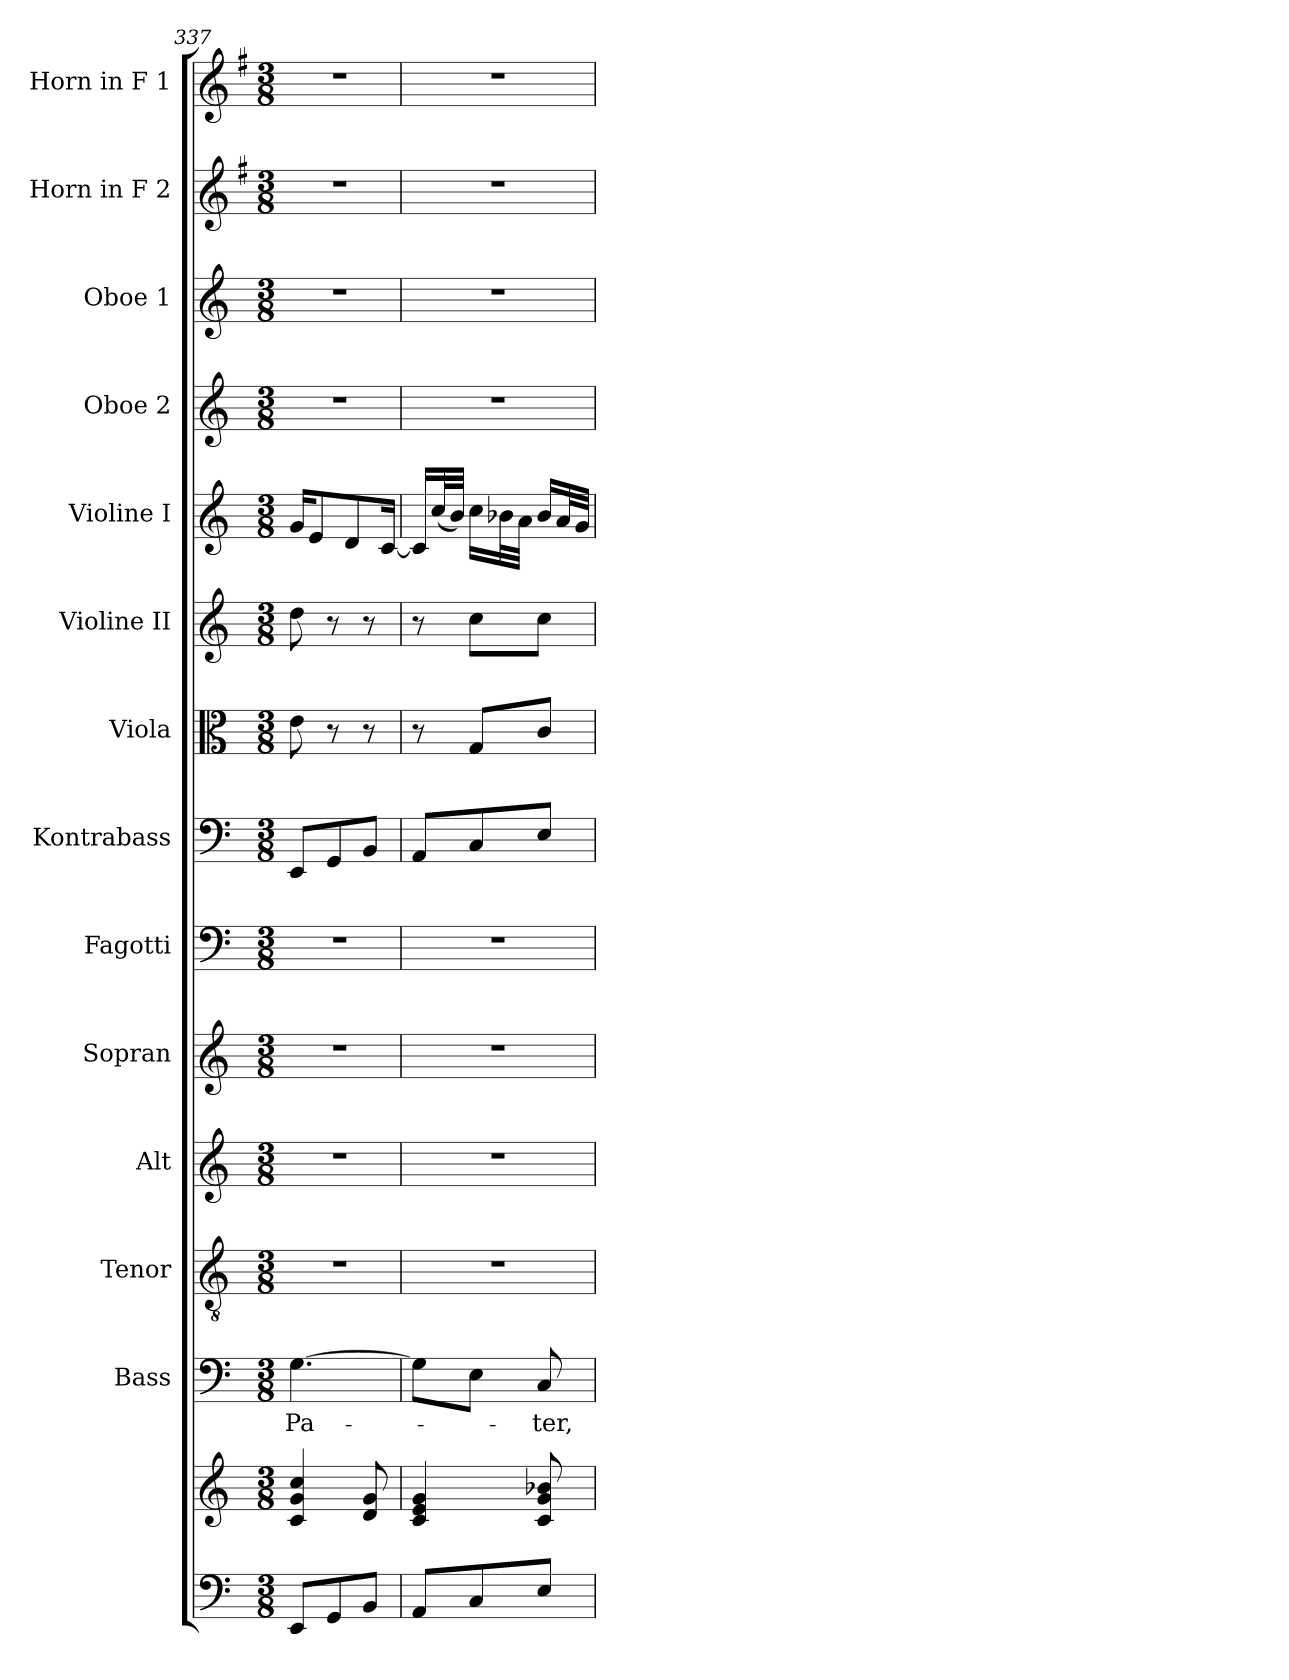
**kern	**kern	**kern	**text	**kern	**kern	**kern	**kern	**kern	**kern	**kern	**kern	**kern	**kern	**kern	**kern
*part14	*part14	*part13	*part13	*part12	*part11	*part10	*part9	*part8	*part7	*part6	*part5	*part4	*part3	*part2	*part1
*staff15	*staff14	*staff13	*staff13	*staff12	*staff11	*staff10	*staff9	*staff8	*staff7	*staff6	*staff5	*staff4	*staff3	*staff2	*staff1
*	*	*I"Bass	*	*I"Tenor	*I"Alt	*I"Sopran	*I"Fagotti	*I"Kontrabass	*I"Viola	*I"Violine II	*I"Violine I	*I"Oboe 2	*I"Oboe 1	*I"Horn in F 2	*I"Horn in F 1
*	*	*I'B.	*	*I'T.	*I'A.	*I'S.	*I'Fg.	*I'Kb.	*I'Vla.	*I'Vl. II	*I'Vl. I	*I'Ob. 2	*I'Ob. 1	*	*
!!LO:PB:g=z
*clefF4	*clefG2	*clefF4	*	*clefGv2	*clefG2	*clefG2	*clefF4	*clefF4	*clefC3	*clefG2	*clefG2	*clefG2	*clefG2	*clefG2	*clefG2
*	*	*	*	*	*	*	*	*ITrd7c12	*	*	*	*	*	*ITrd4c7	*ITrd4c7
*k[]	*k[]	*k[]	*	*k[]	*k[]	*k[]	*k[]	*k[]	*k[]	*k[]	*k[]	*k[]	*k[]	*k[]	*k[]
*C:	*C:	*C:	*	*C:	*C:	*C:	*C:	*C:	*C:	*C:	*C:	*C:	*C:	*C:	*C:
*M3/8	*M3/8	*M3/8	*	*M3/8	*M3/8	*M3/8	*M3/8	*M3/8	*M3/8	*M3/8	*M3/8	*M3/8	*M3/8	*M3/8	*M3/8
=337	=337	=337	=337	=337	=337	=337	=337	=337	=337	=337	=337	=337	=337	=337	=337
!	!	!	!LO:LY:b	!	!	!	!	!	!	!	!	!	!	!	!
8EE/L	4c/ 4g/ 4cc/	[4.G\	Pa-	4.r	4.r	4.r	4.r	8EEE/L	8e\	8dd\	16g/KL	4.r	4.r	4.r	4.r
.	.	.	.	.	.	.	.	.	.	.	8e/	.	.	.	.
8GG/	.	.	.	.	.	.	.	8GGG/	8r	8r	.	.	.	.	.
.	.	.	.	.	.	.	.	.	.	.	8d/	.	.	.	.
8BB/J	8d/ 8g/	.	.	.	.	.	.	8BBB/J	8r	8r	.	.	.	.	.
.	.	.	.	.	.	.	.	.	.	.	[16c/Jk	.	.	.	.
=338	=338	=338	=338	=338	=338	=338	=338	=338	=338	=338	=338	=338	=338	=338	=338
8AA/L	4c/ 4e/ 4g/	8G\L]	.	4.r	4.r	4.r	4.r	8AAA/L	8r	8r	16c/LL]	4.r	4.r	4.r	4.r
.	.	.	.	.	.	.	.	.	.	.	(<32cc/L	.	.	.	.
.	.	.	.	.	.	.	.	.	.	.	32b/JJJ)	.	.	.	.
8C/	.	8E\J	.	.	.	.	.	8CC/	8G/L	8cc\L	16cc\LL	.	.	.	.
.	.	.	.	.	.	.	.	.	.	.	32b-X\L	.	.	.	.
.	.	.	.	.	.	.	.	.	.	.	32a\JJJ	.	.	.	.
!	!	!	!LO:LY:b	!	!	!	!	!	!	!	!	!	!	!	!
8E/J	8c/ 8g/ 8b-X/	8C/	-ter,	.	.	.	.	8EE/J	8c/J	8cc\J	16b-/LL	.	.	.	.
.	.	.	.	.	.	.	.	.	.	.	32a/L	.	.	.	.
.	.	.	.	.	.	.	.	.	.	.	32g/JJJ	.	.	.	.
=	=	=	=	=	=	=	=	=	=	=	=	=	=	=	=
*-	*-	*-	*-	*-	*-	*-	*-	*-	*-	*-	*-	*-	*-	*-	*-
